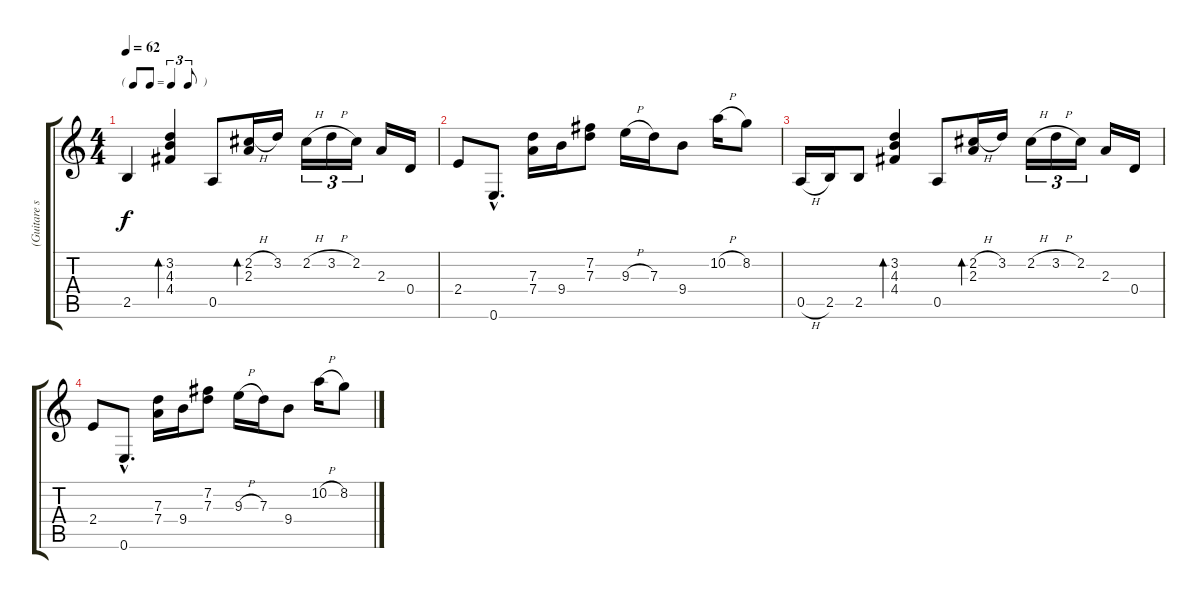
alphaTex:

\track ("(Guitare simplifiée)Ez guitar" "(Guitare s") {instrument electricguitarjazz}
\staff {score tabs}
\tuning (E4 B3 G3 D3 A2 E2) {hide}
\ts (4 4)
\tf triplet8th
\tempo 62
\clef g2
\ks c
2.5.4{dy f instrument electricguitarjazz} (3.2 4.3 4.4).4{bd 240} 0.5.8 (2.2{h} 2.3).16{bd 60} 3.2.16 2.2{h}.16{tu (3 2)} 3.2{h}.16{tu (3 2)} 2.2.16{tu (3 2)} 2.3.16 0.4.16 |
2.4.8 0.6{hac}.8{d} (7.3 7.4).16 9.4.16 (7.2 7.3).8 9.3{h}.16 7.3.16 9.4.8 10.2{h}.16 8.2.8 |
0.5{h}.16 2.5.16 2.5.8 (3.2 4.3 4.4).4{bd 240} 0.5.8 (2.2{h} 2.3).16{bd 60} 3.2.16 2.2{h}.16{tu (3 2)} 3.2{h}.16{tu (3 2)} 2.2.16{tu (3 2)} 2.3.16 0.4.16 |
2.4.8 0.6{hac}.8{d} (7.3 7.4).16 9.4.16 (7.2 7.3).8 9.3{h}.16 7.3.16 9.4.8 10.2{h}.16 8.2.8
